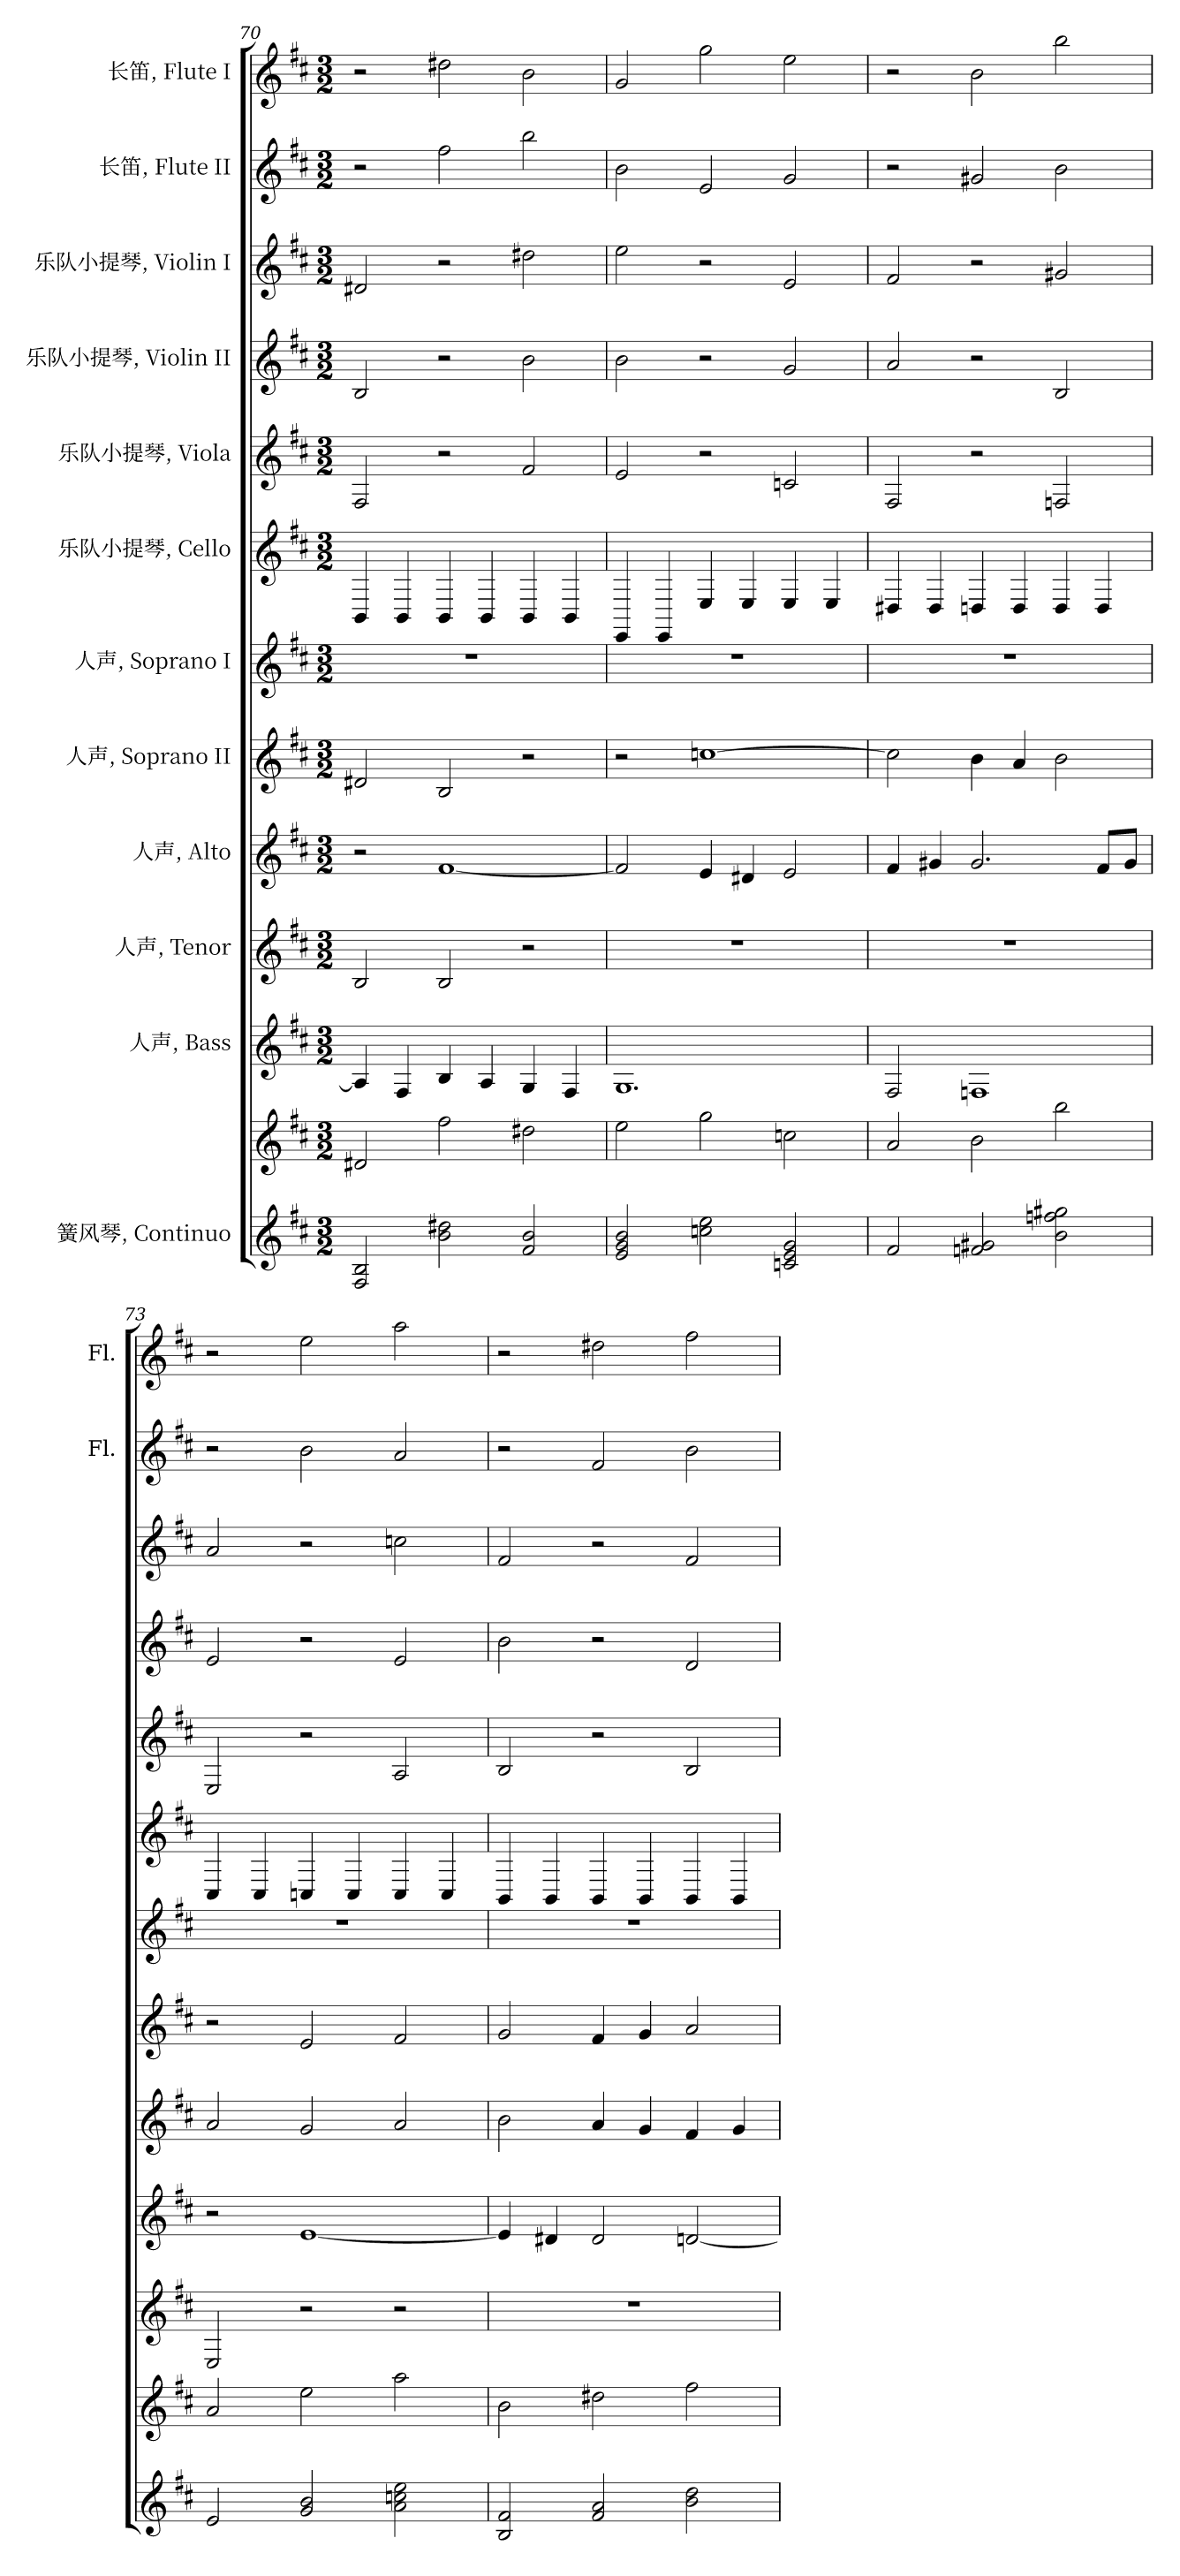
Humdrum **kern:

**kern	**kern	**kern	**kern	**kern	**kern	**kern	**kern	**kern	**kern	**kern	**kern	**kern
*part12	*part12	*part11	*part10	*part9	*part8	*part7	*part6	*part5	*part4	*part3	*part2	*part1
*staff13	*staff12	*staff11	*staff10	*staff9	*staff8	*staff7	*staff6	*staff5	*staff4	*staff3	*staff2	*staff1
*I"簧风琴, Continuo	*	*I"人声, Bass	*I"人声, Tenor	*I"人声, Alto	*I"人声, Soprano II	*I"人声, Soprano I	*I"乐队小提琴, Cello	*I"乐队小提琴, Viola	*I"乐队小提琴, Violin II	*I"乐队小提琴, Violin I	*I"长笛, Flute II	*I"长笛, Flute I
*	*	*	*	*	*	*	*	*	*	*	*I'Fl.	*I'Fl.
*clefG2	*clefG2	*clefG2	*clefG2	*clefG2	*clefG2	*clefG2	*clefG2	*clefG2	*clefG2	*clefG2	*clefG2	*clefG2
*k[f#c#]	*k[f#c#]	*k[f#c#]	*k[f#c#]	*k[f#c#]	*k[f#c#]	*k[f#c#]	*k[f#c#]	*k[f#c#]	*k[f#c#]	*k[f#c#]	*k[f#c#]	*k[f#c#]
*M3/2	*M3/2	*M3/2	*M3/2	*M3/2	*M3/2	*M3/2	*M3/2	*M3/2	*M3/2	*M3/2	*M3/2	*M3/2
=70	=70	=70	=70	=70	=70	=70	=70	=70	=70	=70	=70	=70
2F#/ 2B/	2d#X/	4A/]	2B/	2r	2d#X/	1.r	4BB/	2F#/	2B/	2d#X/	2r	2r
.	.	4F#/	.	.	.	.	4BB/	.	.	.	.	.
2b\ 2dd#X\	2ff#\	4B/	2B/	[1f#	2B/	.	4BB/	2r	2r	2r	2ff#\	2dd#X\
.	.	4A/	.	.	.	.	4BB/	.	.	.	.	.
2f#/ 2b/	2dd#X\	4G/	2r	.	2r	.	4BB/	2f#/	2b\	2dd#X\	2bb\	2b\
.	.	4F#/	.	.	.	.	4BB/	.	.	.	.	.
=71	=71	=71	=71	=71	=71	=71	=71	=71	=71	=71	=71	=71
2e/ 2g/ 2b/	2ee\	1.G	1.r	2f#/]	2r	1.r	4EE/	2e/	2b\	2ee\	2b\	2g/
.	.	.	.	.	.	.	4EE/	.	.	.	.	.
2ccn\ 2ee\	2gg\	.	.	4e/	[1ccn	.	4E/	2r	2r	2r	2e/	2gg\
.	.	.	.	4d#X/	.	.	4E/	.	.	.	.	.
2cn/ 2e/ 2g/	2ccn\	.	.	2e/	.	.	4E/	2cn/	2g/	2e/	2g/	2ee\
.	.	.	.	.	.	.	4E/	.	.	.	.	.
=72	=72	=72	=72	=72	=72	=72	=72	=72	=72	=72	=72	=72
2f#/	2a/	2F#/	1.r	4f#/	2cc\]	1.r	4D#X/	2F#/	2a/	2f#/	2r	2r
.	.	.	.	4g#X/	.	.	4D#/	.	.	.	.	.
2fn/ 2g#X/	2b\	1Fn	.	2.g#/	4b\	.	4Dn/	2r	2r	2r	2g#X/	2b\
.	.	.	.	.	4a/	.	4D/	.	.	.	.	.
2b\ 2ffn\ 2gg#X\	2bb\	.	.	.	2b\	.	4D/	2Fn/	2B/	2g#X/	2b\	2bb\
.	.	.	.	8f#/L	.	.	4D/	.	.	.	.	.
.	.	.	.	8g#/J	.	.	.	.	.	.	.	.
!!LO:PB:g=z
=73	=73	=73	=73	=73	=73	=73	=73	=73	=73	=73	=73	=73
2e/	2a/	2E/	2r	2a/	2r	1.r	4C#/	2E/	2e/	2a/	2r	2r
.	.	.	.	.	.	.	4C#/	.	.	.	.	.
2g/ 2b/	2ee\	2r	[1e	2g/	2e/	.	4Cn/	2r	2r	2r	2b\	2ee\
.	.	.	.	.	.	.	4C/	.	.	.	.	.
2a\ 2ccn\ 2ee\	2aa\	2r	.	2a/	2f#/	.	4C/	2A/	2e/	2ccn\	2a/	2aa\
.	.	.	.	.	.	.	4C/	.	.	.	.	.
=74	=74	=74	=74	=74	=74	=74	=74	=74	=74	=74	=74	=74
2B/ 2f#/	2b\	1.r	4e/]	2b\	2g/	1.r	4BB/	2B/	2b\	2f#/	2r	2r
.	.	.	4d#X/	.	.	.	4BB/	.	.	.	.	.
2f#/ 2a/	2dd#X\	.	2d#/	4a/	4f#/	.	4BB/	2r	2r	2r	2f#/	2dd#X\
.	.	.	.	4g/	4g/	.	4BB/	.	.	.	.	.
2b\ 2dd\	2ff#\	.	[2dn/	4f#/	2a/	.	4BB/	2B/	2d/	2f#/	2b\	2ff#\
.	.	.	.	4g/	.	.	4BB/	.	.	.	.	.
=	=	=	=	=	=	=	=	=	=	=	=	=
*-	*-	*-	*-	*-	*-	*-	*-	*-	*-	*-	*-	*-
